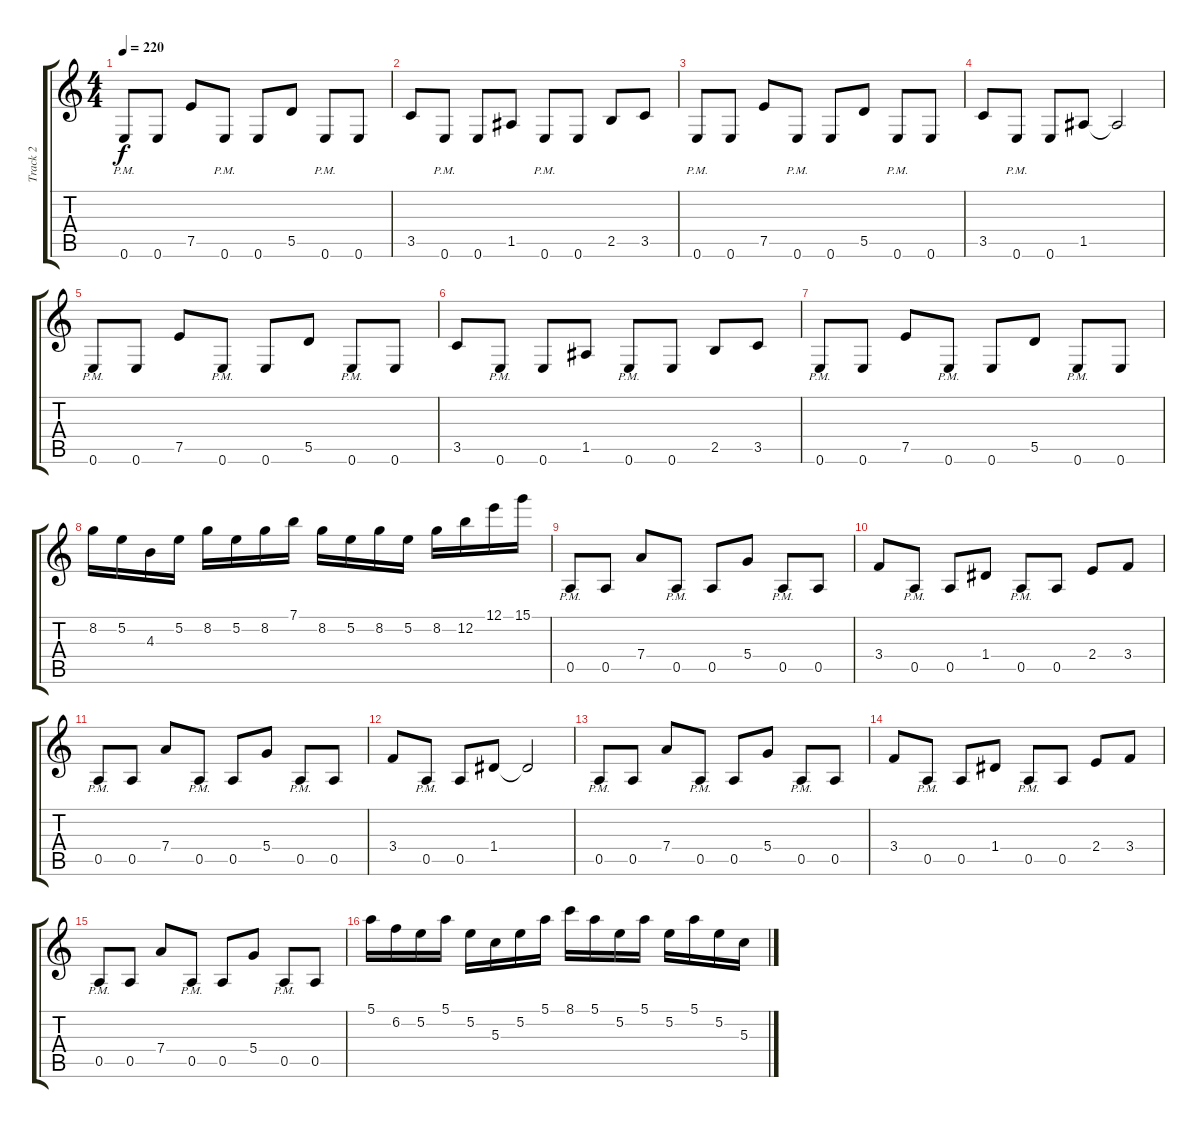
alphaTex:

\track ("Track 2" "Track 2") {instrument distortionguitar}
\staff {score tabs}
\tuning (E4 B3 G3 D3 A2 E2) {hide}
\ts (4 4)
\tempo 220
\clef g2
\ks c
0.6{pm}.8{dy f} 0.6.8 7.5.8 0.6{pm}.8 0.6.8 5.5.8 0.6{pm}.8 0.6.8 |
3.5.8 0.6{pm}.8 0.6.8 1.5.8 0.6{pm}.8 0.6.8 2.5.8 3.5.8 |
0.6{pm}.8 0.6.8 7.5.8 0.6{pm}.8 0.6.8 5.5.8 0.6{pm}.8 0.6.8 |
3.5.8 0.6{pm}.8 0.6.8 1.5.8 1.5{t}.2 |
0.6{pm}.8 0.6.8 7.5.8 0.6{pm}.8 0.6.8 5.5.8 0.6{pm}.8 0.6.8 |
3.5.8 0.6{pm}.8 0.6.8 1.5.8 0.6{pm}.8 0.6.8 2.5.8 3.5.8 |
0.6{pm}.8 0.6.8 7.5.8 0.6{pm}.8 0.6.8 5.5.8 0.6{pm}.8 0.6.8 |
8.2.16 5.2.16 4.3.16 5.2.16 8.2.16 5.2.16 8.2.16 7.1.16 8.2.16 5.2.16 8.2.16 5.2.16 8.2.16 12.2.16 12.1.16 15.1.16 |
0.5{pm}.8 0.5.8 7.4.8 0.5{pm}.8 0.5.8 5.4.8 0.5{pm}.8 0.5.8 |
3.4.8 0.5{pm}.8 0.5.8 1.4.8 0.5{pm}.8 0.5.8 2.4.8 3.4.8 |
0.5{pm}.8 0.5.8 7.4.8 0.5{pm}.8 0.5.8 5.4.8 0.5{pm}.8 0.5.8 |
3.4.8 0.5{pm}.8 0.5.8 1.4.8 1.4{t}.2 |
0.5{pm}.8 0.5.8 7.4.8 0.5{pm}.8 0.5.8 5.4.8 0.5{pm}.8 0.5.8 |
3.4.8 0.5{pm}.8 0.5.8 1.4.8 0.5{pm}.8 0.5.8 2.4.8 3.4.8 |
0.5{pm}.8 0.5.8 7.4.8 0.5{pm}.8 0.5.8 5.4.8 0.5{pm}.8 0.5.8 |
5.1.16 6.2.16 5.2.16 5.1.16 5.2.16 5.3.16 5.2.16 5.1.16 8.1.16 5.1.16 5.2.16 5.1.16 5.2.16 5.1.16 5.2.16 5.3.16
